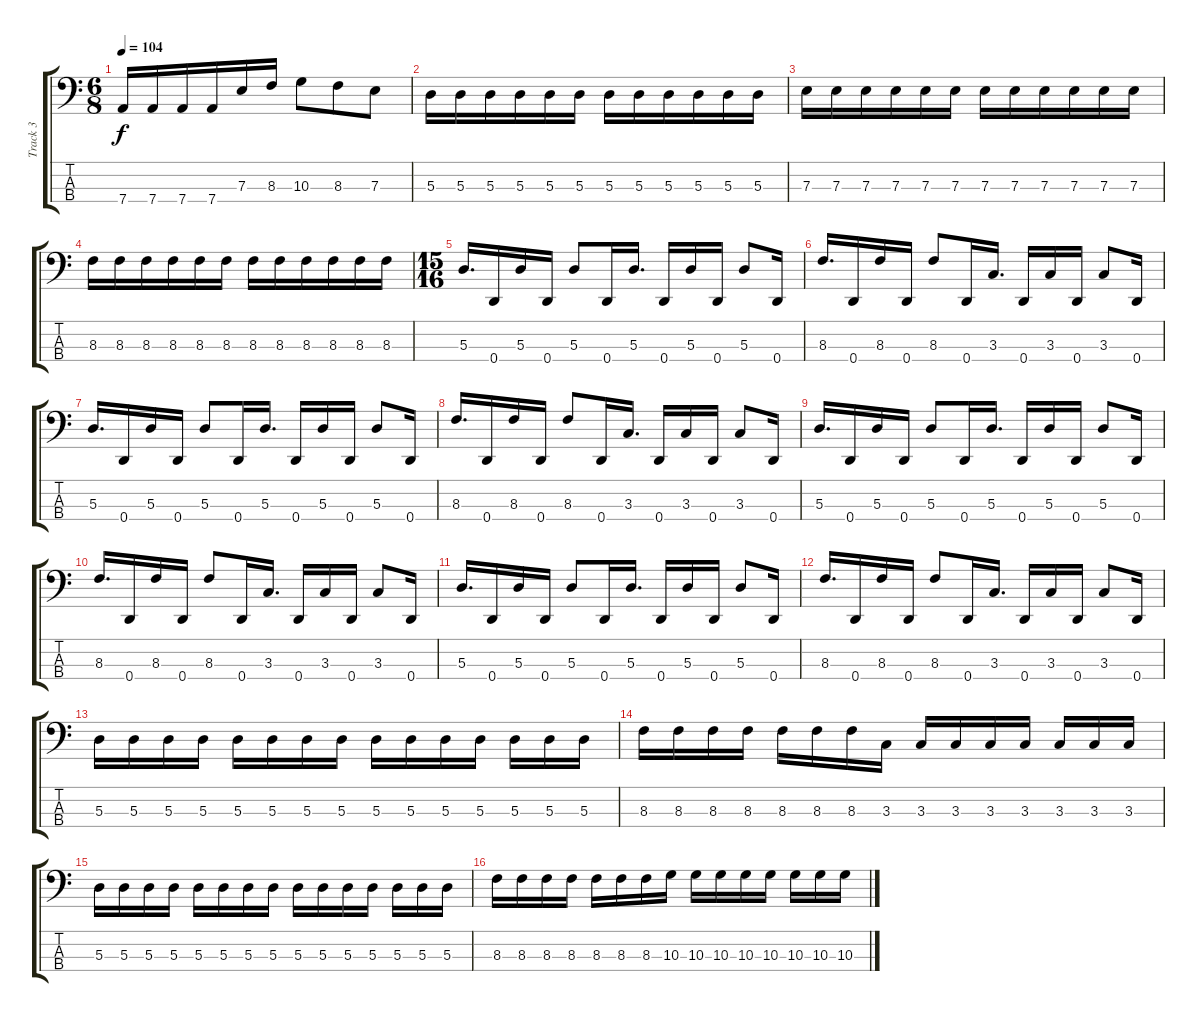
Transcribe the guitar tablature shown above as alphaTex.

\track ("Track 3" "Track 3") {instrument electricbassfinger}
\staff {score tabs}
\tuning (G2 D2 A1 D1) {hide}
\ts (6 8)
\tempo 104
\clef f4
\ks c
7.4.16{dy f} 7.4.16 7.4.16 7.4.16 7.3.16 8.3.16 10.3.8 8.3.8 7.3.8 |
5.3.16 5.3.16 5.3.16 5.3.16 5.3.16 5.3.16 5.3.16 5.3.16 5.3.16 5.3.16 5.3.16 5.3.16 |
7.3.16 7.3.16 7.3.16 7.3.16 7.3.16 7.3.16 7.3.16 7.3.16 7.3.16 7.3.16 7.3.16 7.3.16 |
8.3.16 8.3.16 8.3.16 8.3.16 8.3.16 8.3.16 8.3.16 8.3.16 8.3.16 8.3.16 8.3.16 8.3.16 |
\ts (15 16)
5.3.16{d} 0.4.16 5.3.16 0.4.16 5.3.8 0.4.16 5.3.16{d} 0.4.16 5.3.16 0.4.16 5.3.8 0.4.16 |
8.3.16{d} 0.4.16 8.3.16 0.4.16 8.3.8 0.4.16 3.3.16{d} 0.4.16 3.3.16 0.4.16 3.3.8 0.4.16 |
5.3.16{d} 0.4.16 5.3.16 0.4.16 5.3.8 0.4.16 5.3.16{d} 0.4.16 5.3.16 0.4.16 5.3.8 0.4.16 |
8.3.16{d} 0.4.16 8.3.16 0.4.16 8.3.8 0.4.16 3.3.16{d} 0.4.16 3.3.16 0.4.16 3.3.8 0.4.16 |
5.3.16{d} 0.4.16 5.3.16 0.4.16 5.3.8 0.4.16 5.3.16{d} 0.4.16 5.3.16 0.4.16 5.3.8 0.4.16 |
8.3.16{d} 0.4.16 8.3.16 0.4.16 8.3.8 0.4.16 3.3.16{d} 0.4.16 3.3.16 0.4.16 3.3.8 0.4.16 |
5.3.16{d} 0.4.16 5.3.16 0.4.16 5.3.8 0.4.16 5.3.16{d} 0.4.16 5.3.16 0.4.16 5.3.8 0.4.16 |
8.3.16{d} 0.4.16 8.3.16 0.4.16 8.3.8 0.4.16 3.3.16{d} 0.4.16 3.3.16 0.4.16 3.3.8 0.4.16 |
5.3.16 5.3.16 5.3.16 5.3.16 5.3.16 5.3.16 5.3.16 5.3.16 5.3.16 5.3.16 5.3.16 5.3.16 5.3.16 5.3.16 5.3.16 |
8.3.16 8.3.16 8.3.16 8.3.16 8.3.16 8.3.16 8.3.16 3.3.16 3.3.16 3.3.16 3.3.16 3.3.16 3.3.16 3.3.16 3.3.16 |
5.3.16 5.3.16 5.3.16 5.3.16 5.3.16 5.3.16 5.3.16 5.3.16 5.3.16 5.3.16 5.3.16 5.3.16 5.3.16 5.3.16 5.3.16 |
8.3.16 8.3.16 8.3.16 8.3.16 8.3.16 8.3.16 8.3.16 10.3.16 10.3.16 10.3.16 10.3.16 10.3.16 10.3.16 10.3.16 10.3.16
